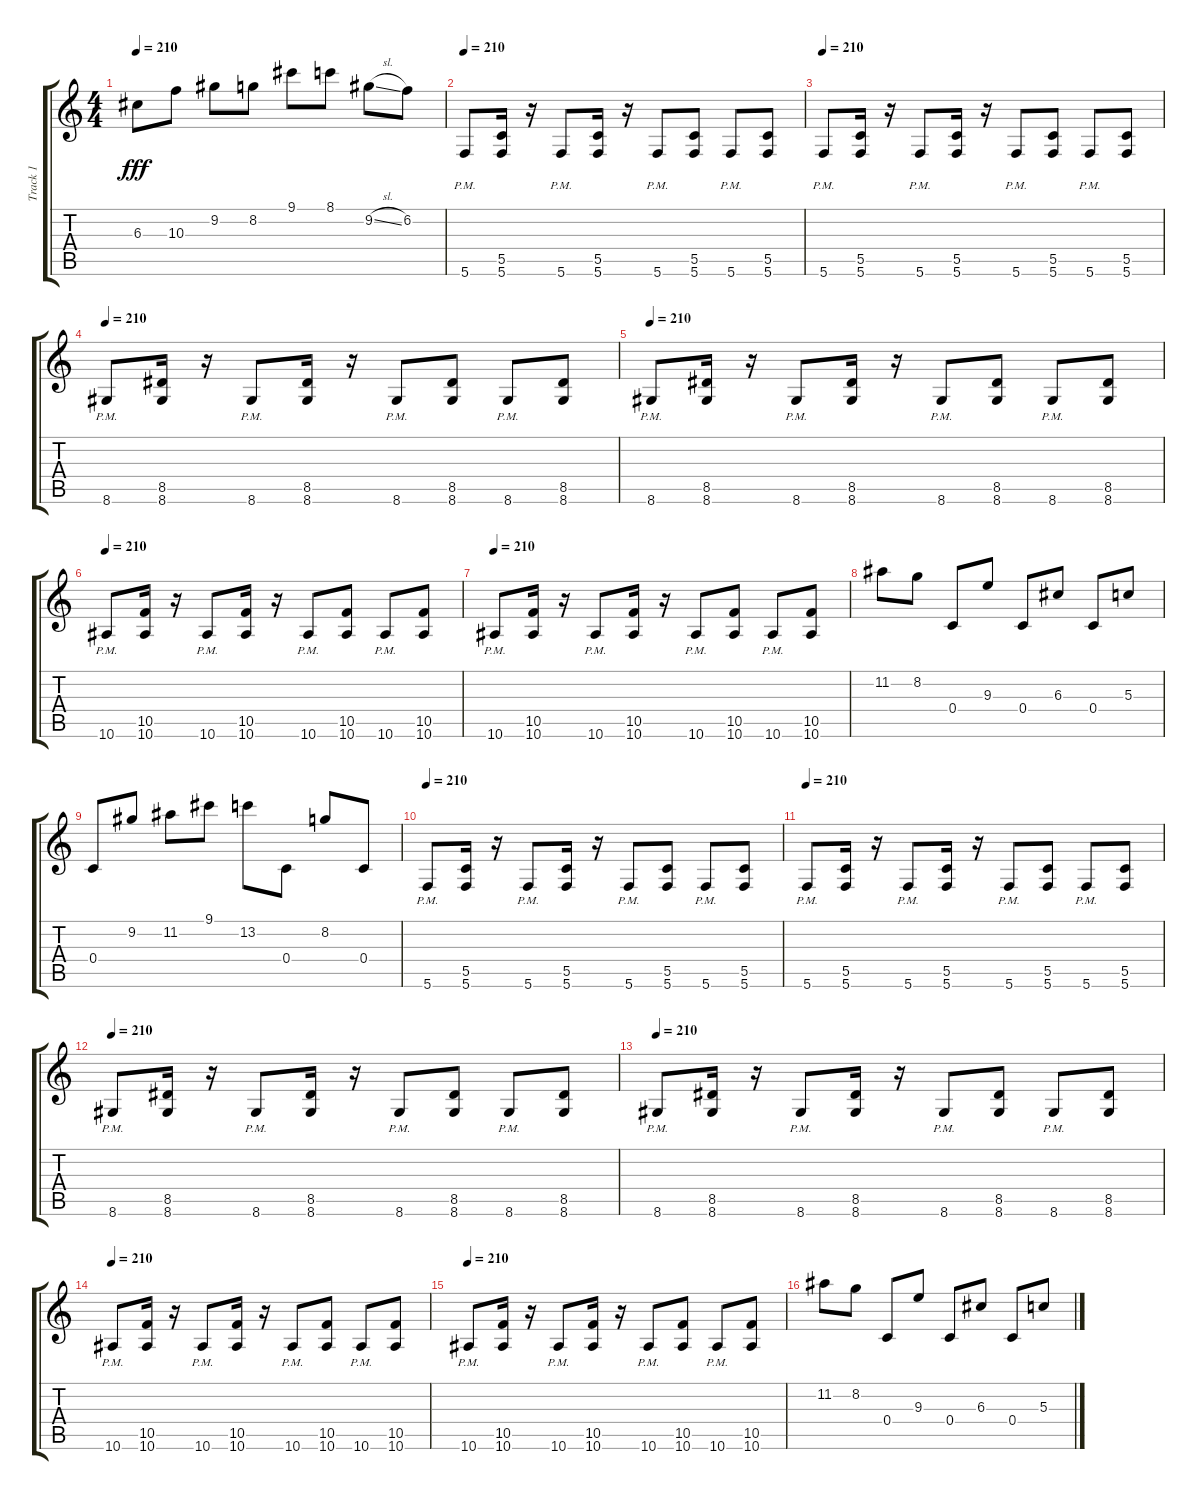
\track ("Track 1" "Track 1") {instrument distortionguitar}
\staff {score tabs}
\tuning (E4 B3 G3 C3 G2 C2) {hide}
\ts (4 4)
\tempo 210
\clef g2
\ks c
6.3.8{dy fff} 10.3.8 9.2.8 8.2.8 9.1.8 8.1.8 9.2{sl}.8 6.2.8 |
\tempo 210
5.6{pm}.8 (5.5 5.6).16 r.16 5.6{pm}.8 (5.5 5.6).16 r.16 5.6{pm}.8 (5.5 5.6).8 5.6{pm}.8 (5.5 5.6).8 |
\tempo 210
5.6{pm}.8 (5.5 5.6).16 r.16 5.6{pm}.8 (5.5 5.6).16 r.16 5.6{pm}.8 (5.5 5.6).8 5.6{pm}.8 (5.5 5.6).8 |
\tempo 210
8.6{pm}.8 (8.5 8.6).16 r.16 8.6{pm}.8 (8.5 8.6).16 r.16 8.6{pm}.8 (8.5 8.6).8 8.6{pm}.8 (8.5 8.6).8 |
\tempo 210
8.6{pm}.8 (8.5 8.6).16 r.16 8.6{pm}.8 (8.5 8.6).16 r.16 8.6{pm}.8 (8.5 8.6).8 8.6{pm}.8 (8.5 8.6).8 |
\tempo 210
10.6{pm}.8 (10.5 10.6).16 r.16 10.6{pm}.8 (10.5 10.6).16 r.16 10.6{pm}.8 (10.5 10.6).8 10.6{pm}.8 (10.5 10.6).8 |
\tempo 210
10.6{pm}.8 (10.5 10.6).16 r.16 10.6{pm}.8 (10.5 10.6).16 r.16 10.6{pm}.8 (10.5 10.6).8 10.6{pm}.8 (10.5 10.6).8 |
11.2.8 8.2.8 0.4.8 9.3.8 0.4.8 6.3.8 0.4.8 5.3.8 |
0.4.8 9.2.8 11.2.8 9.1.8 13.2.8 0.4.8 8.2.8 0.4.8 |
\tempo 210
5.6{pm}.8 (5.5 5.6).16 r.16 5.6{pm}.8 (5.5 5.6).16 r.16 5.6{pm}.8 (5.5 5.6).8 5.6{pm}.8 (5.5 5.6).8 |
\tempo 210
5.6{pm}.8 (5.5 5.6).16 r.16 5.6{pm}.8 (5.5 5.6).16 r.16 5.6{pm}.8 (5.5 5.6).8 5.6{pm}.8 (5.5 5.6).8 |
\tempo 210
8.6{pm}.8 (8.5 8.6).16 r.16 8.6{pm}.8 (8.5 8.6).16 r.16 8.6{pm}.8 (8.5 8.6).8 8.6{pm}.8 (8.5 8.6).8 |
\tempo 210
8.6{pm}.8 (8.5 8.6).16 r.16 8.6{pm}.8 (8.5 8.6).16 r.16 8.6{pm}.8 (8.5 8.6).8 8.6{pm}.8 (8.5 8.6).8 |
\tempo 210
10.6{pm}.8 (10.5 10.6).16 r.16 10.6{pm}.8 (10.5 10.6).16 r.16 10.6{pm}.8 (10.5 10.6).8 10.6{pm}.8 (10.5 10.6).8 |
\tempo 210
10.6{pm}.8 (10.5 10.6).16 r.16 10.6{pm}.8 (10.5 10.6).16 r.16 10.6{pm}.8 (10.5 10.6).8 10.6{pm}.8 (10.5 10.6).8 |
11.2.8 8.2.8 0.4.8 9.3.8 0.4.8 6.3.8 0.4.8 5.3.8
